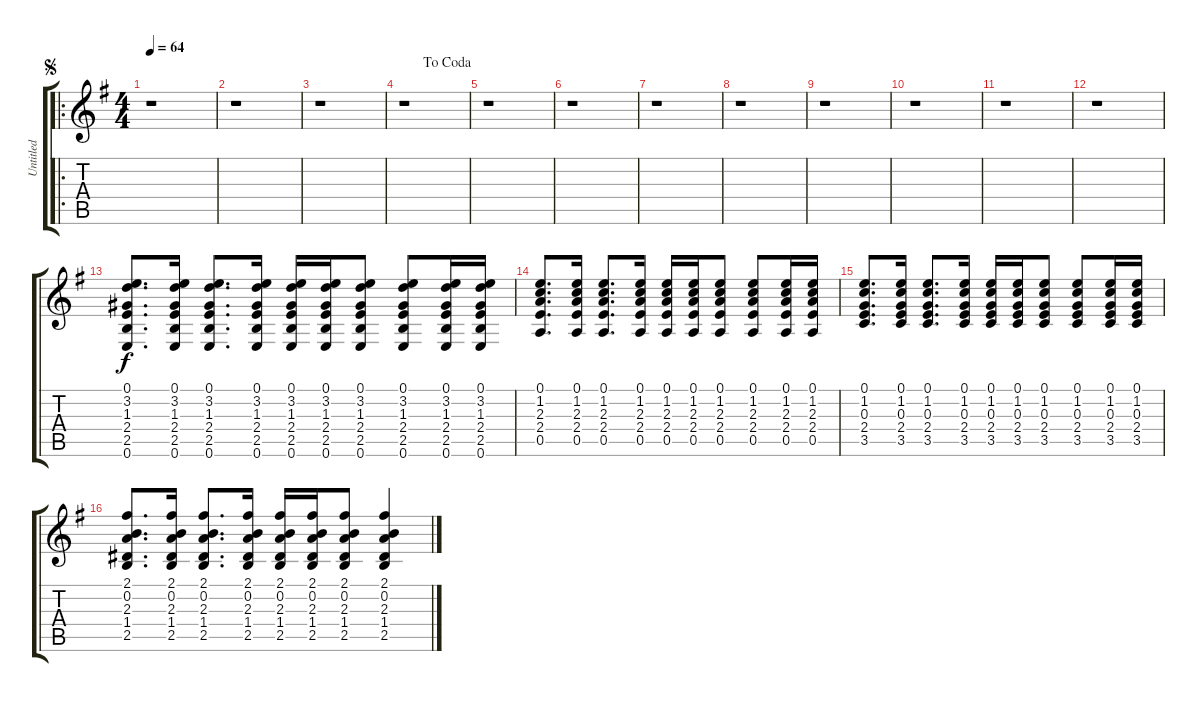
\track ("Untitled" "Untitled") {instrument acousticguitarnylon}
\staff {score tabs}
\tuning (E4 B3 G3 D3 A2 E2) {hide}
\ro
\ts (4 4)
\jump segno
\tempo 64
\clef g2
\ks g
r.1{dy f instrument acousticguitarnylon} |
r.1 |
r.1 |
\jump dacoda
r.1 |
r.1 |
r.1 |
r.1 |
r.1 |
r.1 |
r.1 |
r.1 |
r.1 |
(0.1 3.2 1.3 2.4 2.5 0.6).8{d} (0.1 3.2 1.3 2.4 2.5 0.6).16 (0.1 3.2 1.3 2.4 2.5 0.6).8{d} (0.1 3.2 1.3 2.4 2.5 0.6).16 (0.1 3.2 1.3 2.4 2.5 0.6).16 (0.1 3.2 1.3 2.4 2.5 0.6).16 (0.1 3.2 1.3 2.4 2.5 0.6).8 (0.1 3.2 1.3 2.4 2.5 0.6).8 (0.1 3.2 1.3 2.4 2.5 0.6).16 (0.1 3.2 1.3 2.4 2.5 0.6).16 |
(0.1 1.2 2.3 2.4 0.5).8{d} (0.1 1.2 2.3 2.4 0.5).16 (0.1 1.2 2.3 2.4 0.5).8{d} (0.1 1.2 2.3 2.4 0.5).16 (0.1 1.2 2.3 2.4 0.5).16 (0.1 1.2 2.3 2.4 0.5).16 (0.1 1.2 2.3 2.4 0.5).8 (0.1 1.2 2.3 2.4 0.5).8 (0.1 1.2 2.3 2.4 0.5).16 (0.1 1.2 2.3 2.4 0.5).16 |
(0.1 1.2 0.3 2.4 3.5).8{d} (0.1 1.2 0.3 2.4 3.5).16 (0.1 1.2 0.3 2.4 3.5).8{d} (0.1 1.2 0.3 2.4 3.5).16 (0.1 1.2 0.3 2.4 3.5).16 (0.1 1.2 0.3 2.4 3.5).16 (0.1 1.2 0.3 2.4 3.5).8 (0.1 1.2 0.3 2.4 3.5).8 (0.1 1.2 0.3 2.4 3.5).16 (0.1 1.2 0.3 2.4 3.5).16 |
(2.1 0.2 2.3 1.4 2.5).8{d} (2.1 0.2 2.3 1.4 2.5).16 (2.1 0.2 2.3 1.4 2.5).8{d} (2.1 0.2 2.3 1.4 2.5).16 (2.1 0.2 2.3 1.4 2.5).16 (2.1 0.2 2.3 1.4 2.5).16 (2.1 0.2 2.3 1.4 2.5).8 (2.1 0.2 2.3 1.4 2.5).4
